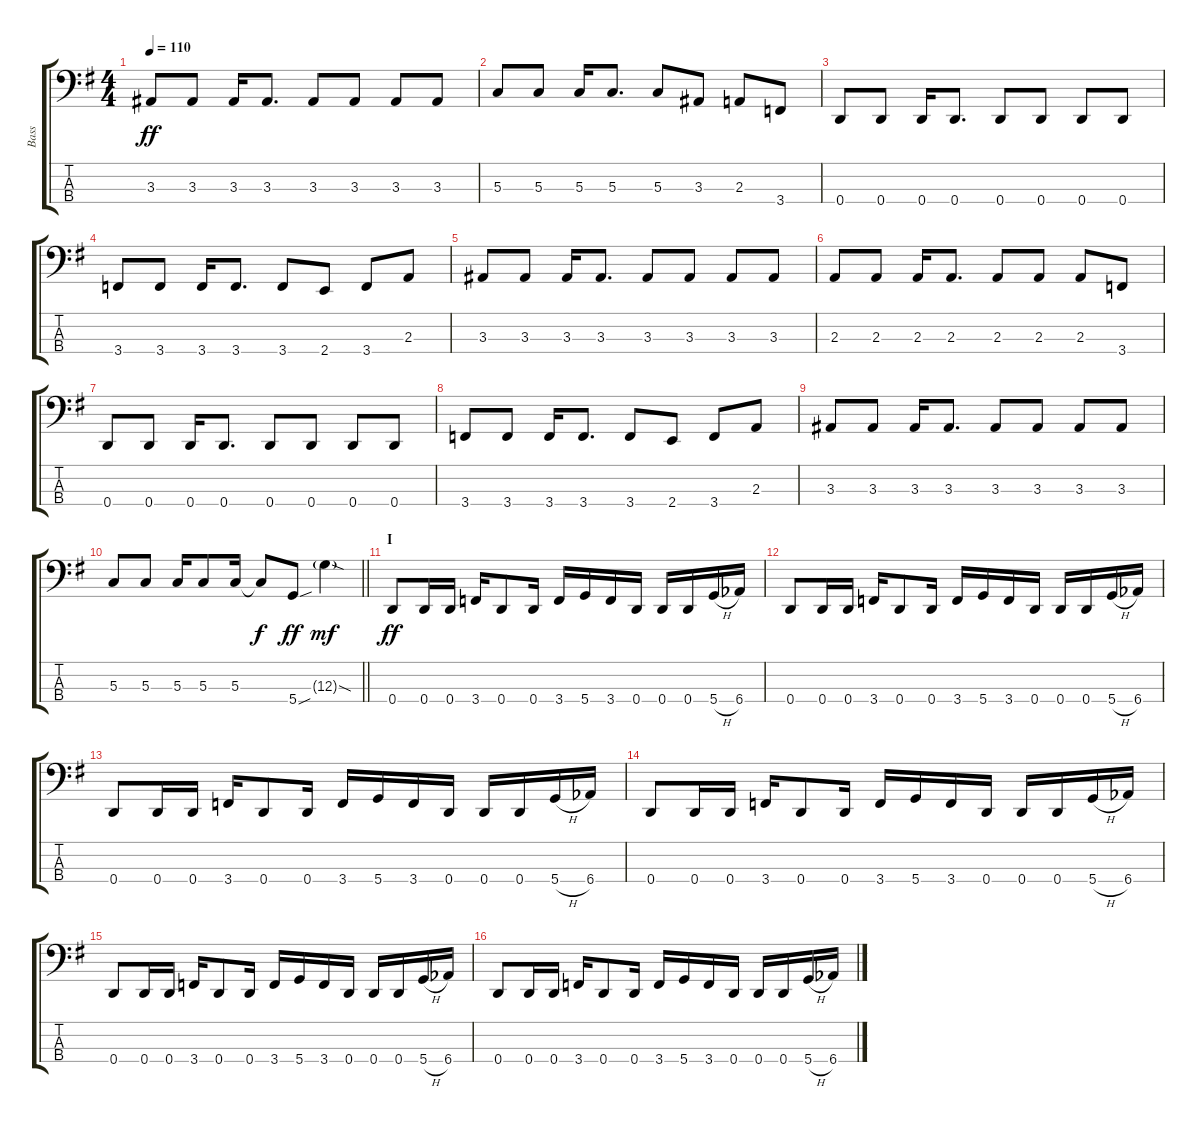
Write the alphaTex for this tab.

\track ("Bass" "Bass") {instrument electricbasspick}
\staff {score tabs}
\tuning (F2 C2 G1 D1) {hide}
\ts (4 4)
\tempo 110
\clef f4
\ks g
3.3.8{dy ff} 3.3.8 3.3.16 3.3.8{d} 3.3.8 3.3.8 3.3.8 3.3.8 |
5.3.8 5.3.8 5.3.16 5.3.8{d} 5.3.8 3.3.8 2.3.8 3.4.8 |
0.4.8 0.4.8 0.4.16 0.4.8{d} 0.4.8 0.4.8 0.4.8 0.4.8 |
3.4.8 3.4.8 3.4.16 3.4.8{d} 3.4.8 2.4.8 3.4.8 2.3.8 |
3.3.8 3.3.8 3.3.16 3.3.8{d} 3.3.8 3.3.8 3.3.8 3.3.8 |
2.3.8 2.3.8 2.3.16 2.3.8{d} 2.3.8 2.3.8 2.3.8 3.4.8 |
0.4.8 0.4.8 0.4.16 0.4.8{d} 0.4.8 0.4.8 0.4.8 0.4.8 |
3.4.8 3.4.8 3.4.16 3.4.8{d} 3.4.8 2.4.8 3.4.8 2.3.8 |
3.3.8 3.3.8 3.3.16 3.3.8{d} 3.3.8 3.3.8 3.3.8 3.3.8 |
\barLineRight lightlight
5.3.8 5.3.8 5.3.16 5.3.8 5.3.16 5.3{t}.8{dy f} 5.4{sou}.8{dy ff} 12.3{sod g}.4{dy mf} |
\section ("" "I")
0.4.8{dy ff} 0.4.16 0.4.16 3.4.16 0.4.8 0.4.16 3.4.16 5.4.16 3.4.16 0.4.16 0.4.16 0.4.16 5.4{h}.16 6.4{acc b}.16 |
0.4.8 0.4.16 0.4.16 3.4.16 0.4.8 0.4.16 3.4.16 5.4.16 3.4.16 0.4.16 0.4.16 0.4.16 5.4{h}.16 6.4{acc b}.16 |
0.4.8 0.4.16 0.4.16 3.4.16 0.4.8 0.4.16 3.4.16 5.4.16 3.4.16 0.4.16 0.4.16 0.4.16 5.4{h}.16 6.4{acc b}.16 |
0.4.8 0.4.16 0.4.16 3.4.16 0.4.8 0.4.16 3.4.16 5.4.16 3.4.16 0.4.16 0.4.16 0.4.16 5.4{h}.16 6.4{acc b}.16 |
0.4.8 0.4.16 0.4.16 3.4.16 0.4.8 0.4.16 3.4.16 5.4.16 3.4.16 0.4.16 0.4.16 0.4.16 5.4{h}.16 6.4{acc b}.16 |
0.4.8 0.4.16 0.4.16 3.4.16 0.4.8 0.4.16 3.4.16 5.4.16 3.4.16 0.4.16 0.4.16 0.4.16 5.4{h}.16 6.4{acc b}.16
